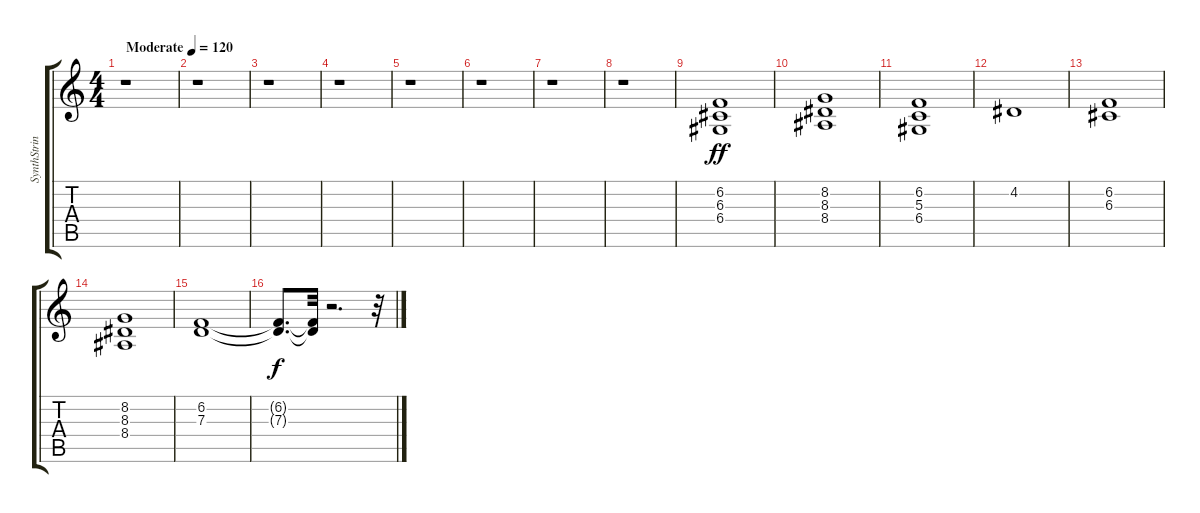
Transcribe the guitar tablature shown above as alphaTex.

\track ("SynthString 1" "SynthStrin") {instrument synthstrings1}
\staff {score tabs}
\tuning (E4 B3 G3 D3 A2 E2) {hide}
\ts (4 4)
\tempo (120 "Moderate")
\clef g2
\ks c
r.1{dy ff instrument synthstrings1} |
r.1 |
r.1 |
r.1 |
r.1 |
r.1 |
r.1 |
r.1 |
(6.2 6.3 6.4).1 |
(8.2 8.3 8.4).1 |
(6.2 5.3 6.4).1 |
4.2.1 |
(6.2 6.3).1 |
(8.2 8.3 8.4).1 |
(6.2 7.3).1 |
(6.2{t} 7.3{t}).8{d dy f} (6.2{t} 7.3{t}).32 r.2{d} r.32
